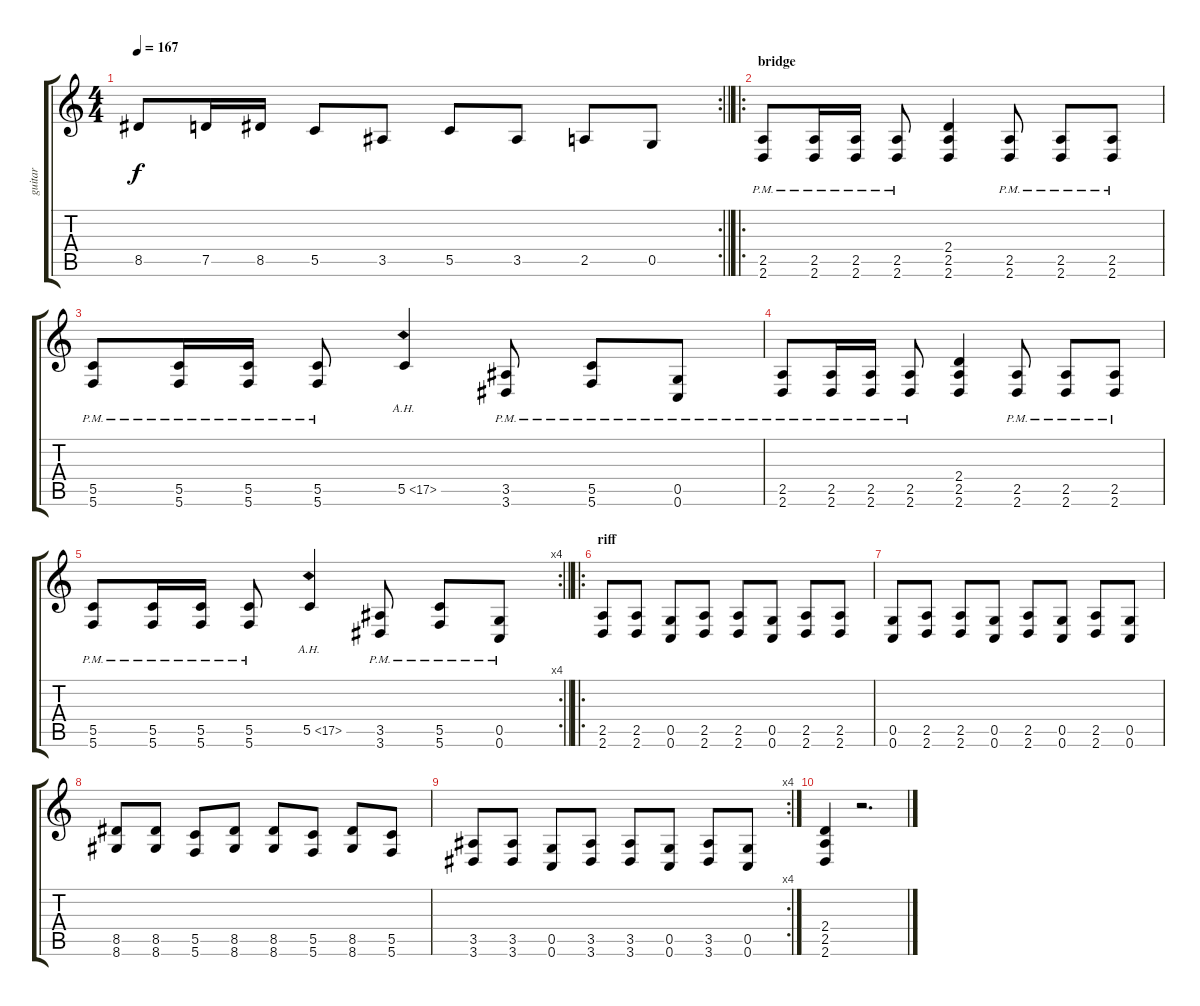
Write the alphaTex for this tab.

\track ("guitar" "guitar") {instrument distortionguitar}
\staff {score tabs}
\tuning (D4 A3 F3 C3 G2 C2) {hide}
\rc 2
\ts (4 4)
\tempo 167
\clef g2
\barLineRight lightlight
\ks c
8.5.8{dy f} 7.5.16 8.5.16 5.5.8 3.5.8 5.5.8 3.5.8 2.5.8 0.5.8 |
\ro
\section ("" "bridge")
(2.5{pm} 2.6{pm}).8 (2.5{pm} 2.6{pm}).16 (2.5{pm} 2.6{pm}).16 (2.5{pm} 2.6{pm}).8 (2.4 2.5 2.6).4 (2.5{pm} 2.6{pm}).8 (2.5{pm} 2.6{pm}).8 (2.5{pm} 2.6{pm}).8 |
(5.5{pm} 5.6{pm}).8 (5.5{pm} 5.6{pm}).16 (5.5{pm} 5.6{pm}).16 (5.5{pm} 5.6{pm}).8 5.5{ah 12}.4 (3.5{pm} 3.6{pm}).8 (5.5{pm} 5.6{pm}).8 (0.5{pm} 0.6{pm}).8 |
(2.5{pm} 2.6{pm}).8 (2.5{pm} 2.6{pm}).16 (2.5{pm} 2.6{pm}).16 (2.5{pm} 2.6{pm}).8 (2.4 2.5 2.6).4 (2.5{pm} 2.6{pm}).8 (2.5{pm} 2.6{pm}).8 (2.5{pm} 2.6{pm}).8 |
\rc 4
\barLineRight lightlight
(5.5{pm} 5.6{pm}).8 (5.5{pm} 5.6{pm}).16 (5.5{pm} 5.6{pm}).16 (5.5{pm} 5.6{pm}).8 5.5{ah 12}.4 (3.5{pm} 3.6{pm}).8 (5.5{pm} 5.6{pm}).8 (0.5{pm} 0.6{pm}).8 |
\ro
\section ("" "riff")
(2.5 2.6).8 (2.5 2.6).8 (0.5 0.6).8 (2.5 2.6).8 (2.5 2.6).8 (0.5 0.6).8 (2.5 2.6).8 (2.5 2.6).8 |
(0.5 0.6).8 (2.5 2.6).8 (2.5 2.6).8 (0.5 0.6).8 (2.5 2.6).8 (0.5 0.6).8 (2.5 2.6).8 (0.5 0.6).8 |
(8.5 8.6).8 (8.5 8.6).8 (5.5 5.6).8 (8.5 8.6).8 (8.5 8.6).8 (5.5 5.6).8 (8.5 8.6).8 (5.5 5.6).8 |
\rc 4
(3.5 3.6).8 (3.5 3.6).8 (0.5 0.6).8 (3.5 3.6).8 (3.5 3.6).8 (0.5 0.6).8 (3.5 3.6).8 (0.5 0.6).8 |
(2.4 2.5 2.6).4 r.2{d}
